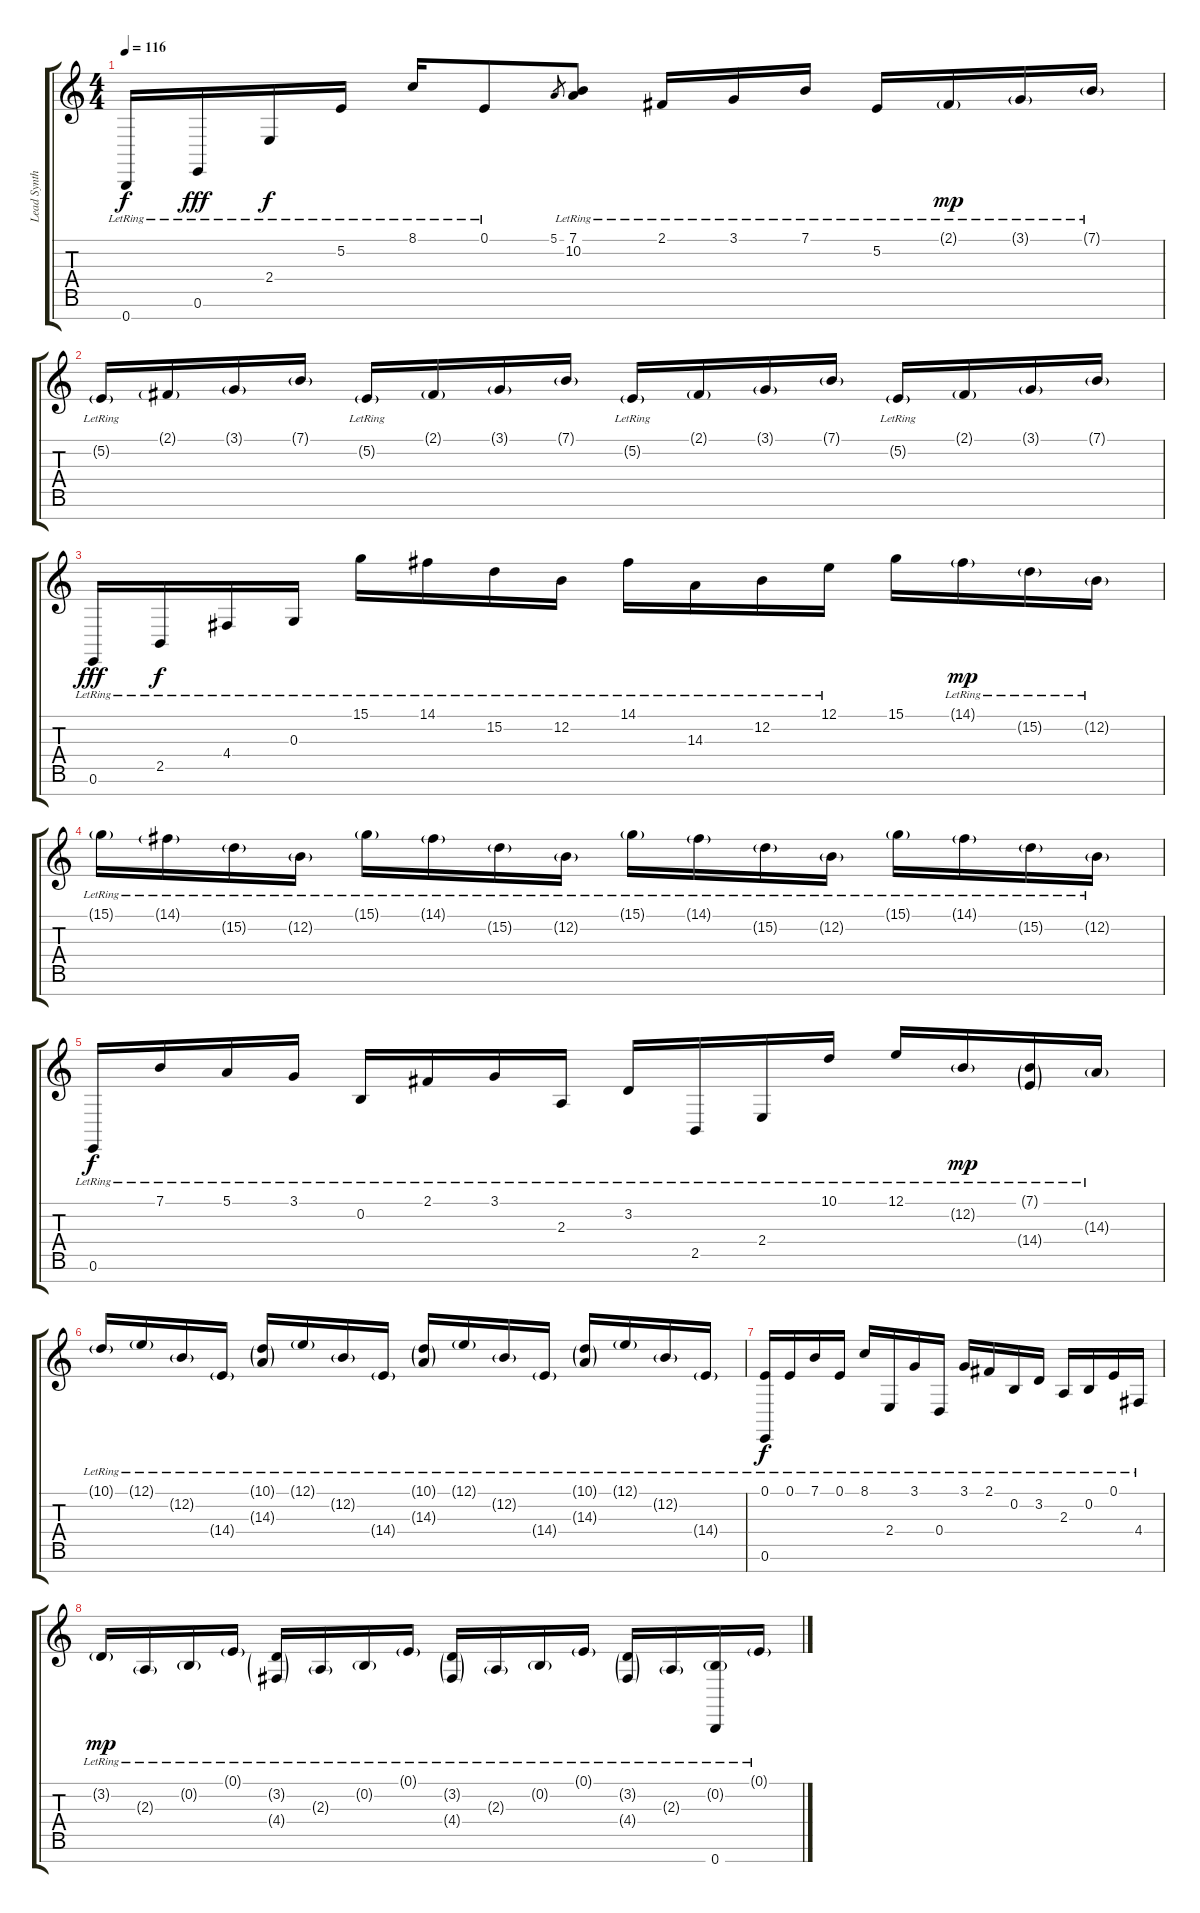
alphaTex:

\track ("Lead Synth3" "Lead Synth") {instrument electricpiano1}
\staff {score tabs}
\tuning (E4 B3 G3 D3 A2 E2 B1) {hide}
\ts (4 4)
\tempo 116
\clef g2
\ks c
0.7{lr}.16{dy f volume 14} 0.6{lr}.16{dy fff} 2.4{lr}.16{dy f} 5.2{lr}.16 8.1{lr}.16 0.1{lr}.8 5.1.8{gr} (7.1{lr} 10.2{lr}).8 2.1{lr}.16 3.1{lr}.16 7.1{lr}.16 5.2{lr}.16 2.1{g lr}.16{dy mp} 3.1{g lr}.16 7.1{g lr}.16 |
5.2{g lr}.16 2.1{g}.16 3.1{g}.16 7.1{g}.16 5.2{g lr}.16 2.1{g}.16 3.1{g}.16 7.1{g}.16 5.2{g lr}.16 2.1{g}.16 3.1{g}.16 7.1{g}.16 5.2{g lr}.16 2.1{g}.16 3.1{g}.16 7.1{g}.16 |
0.6{lr}.16{dy fff volume 13} 2.5{lr}.16{dy f} 4.4{lr}.16 0.3{lr}.16 15.1{lr}.16 14.1{lr}.16 15.2{lr}.16 12.2{lr}.16 14.1{lr}.16 14.3{lr}.16 12.2{lr}.16 12.1{lr}.16 15.1.16 14.1{g lr}.16{dy mp} 15.2{g lr}.16 12.2{g lr}.16 |
15.1{g lr}.16 14.1{g lr}.16 15.2{g lr}.16 12.2{g lr}.16 15.1{g lr}.16 14.1{g lr}.16 15.2{g lr}.16 12.2{g lr}.16 15.1{g lr}.16 14.1{g lr}.16 15.2{g lr}.16 12.2{g lr}.16 15.1{g lr}.16 14.1{g lr}.16 15.2{g lr}.16 12.2{g lr}.16 |
0.6{lr}.16{dy f} 7.1{lr}.16 5.1{lr}.16 3.1{lr}.16 0.2{lr}.16 2.1{lr}.16 3.1{lr}.16 2.3{lr}.16 3.2{lr}.16 2.5{lr}.16 2.4{lr}.16 10.1{lr}.16 12.1{lr}.16 12.2{g lr}.16{dy mp} (7.1{g lr} 14.4{g lr}).16 14.3{g lr}.16 |
10.1{g lr}.16 12.1{g lr}.16 12.2{g lr}.16 14.4{g lr}.16 (10.1{g} 14.3{g lr}).16 12.1{g lr}.16 12.2{g lr}.16 14.4{g lr}.16 (10.1{g} 14.3{g lr}).16 12.1{g lr}.16 12.2{g lr}.16 14.4{g lr}.16 (10.1{g} 14.3{g lr}).16 12.1{g lr}.16 12.2{g lr}.16 14.4{g lr}.16 |
(0.1{lr} 0.6{lr}).16{dy f} 0.1{lr}.16 7.1{lr}.16 0.1{lr}.16 8.1{lr}.16 2.4{lr}.16 3.1{lr}.16 0.4{lr}.16 3.1{lr}.16 2.1{lr}.16 0.2{lr}.16 3.2{lr}.16 2.3{lr}.16 0.2{lr}.16 0.1{lr}.16 4.4{lr}.16 |
3.2{g lr}.16{dy mp} 2.3{g lr}.16 0.2{g lr}.16 0.1{g lr}.16 (3.2{g lr} 4.4{g lr}).16 2.3{g lr}.16 0.2{g lr}.16 0.1{g lr}.16 (3.2{g lr} 4.4{g lr}).16 2.3{g lr}.16 0.2{g lr}.16 0.1{g lr}.16 (3.2{g lr} 4.4{g lr}).16 2.3{g lr}.16 (0.2{g lr} 0.7).16 0.1{g lr}.16
